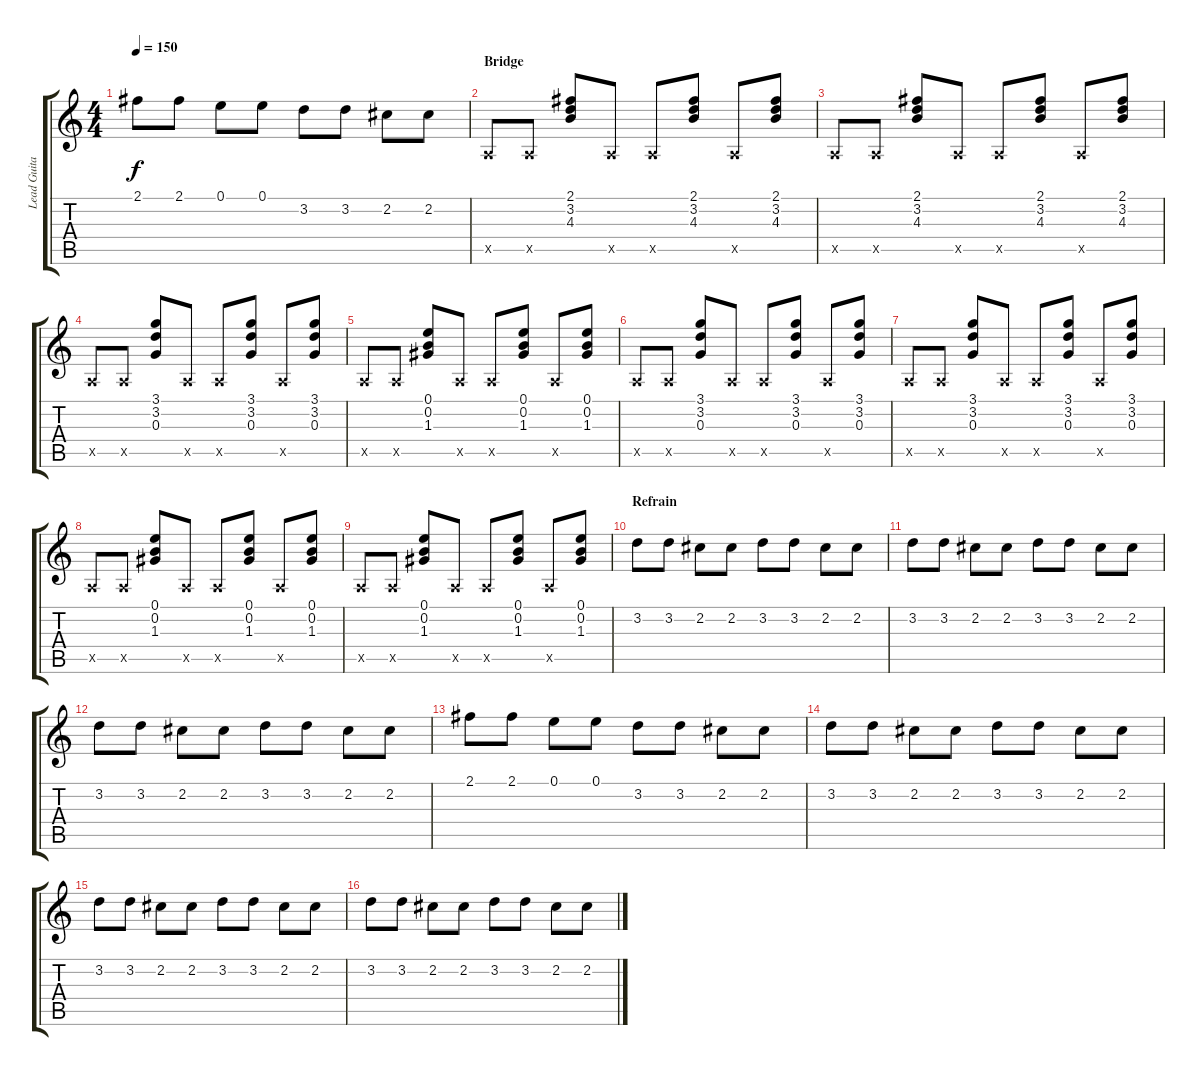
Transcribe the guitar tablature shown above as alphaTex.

\track ("Lead Guitar" "Lead Guita") {instrument distortionguitar}
\staff {score tabs}
\tuning (E4 B3 G3 D3 A2 E2) {hide}
\ts (4 4)
\tempo 150
\clef g2
\ks c
2.1.8{dy f} 2.1.8 0.1.8 0.1.8 3.2.8 3.2.8 2.2.8 2.2.8 |
\section ("" "Bridge")
0.5{x}.8 0.5{x}.8 (2.1 3.2 4.3).8 0.5{x}.8 0.5{x}.8 (2.1 3.2 4.3).8 0.5{x}.8 (2.1 3.2 4.3).8 |
0.5{x}.8 0.5{x}.8 (2.1 3.2 4.3).8 0.5{x}.8 0.5{x}.8 (2.1 3.2 4.3).8 0.5{x}.8 (2.1 3.2 4.3).8 |
0.5{x}.8 0.5{x}.8 (3.1 3.2 0.3).8 0.5{x}.8 0.5{x}.8 (3.1 3.2 0.3).8 0.5{x}.8 (3.1 3.2 0.3).8 |
0.5{x}.8 0.5{x}.8 (0.1 0.2 1.3).8 0.5{x}.8 0.5{x}.8 (0.1 0.2 1.3).8 0.5{x}.8 (0.1 0.2 1.3).8 |
0.5{x}.8 0.5{x}.8 (3.1 3.2 0.3).8 0.5{x}.8 0.5{x}.8 (3.1 3.2 0.3).8 0.5{x}.8 (3.1 3.2 0.3).8 |
0.5{x}.8 0.5{x}.8 (3.1 3.2 0.3).8 0.5{x}.8 0.5{x}.8 (3.1 3.2 0.3).8 0.5{x}.8 (3.1 3.2 0.3).8 |
0.5{x}.8 0.5{x}.8 (0.1 0.2 1.3).8 0.5{x}.8 0.5{x}.8 (0.1 0.2 1.3).8 0.5{x}.8 (0.1 0.2 1.3).8 |
0.5{x}.8 0.5{x}.8 (0.1 0.2 1.3).8 0.5{x}.8 0.5{x}.8 (0.1 0.2 1.3).8 0.5{x}.8 (0.1 0.2 1.3).8 |
\section ("" "Refrain")
3.2.8 3.2.8 2.2.8 2.2.8 3.2.8 3.2.8 2.2.8 2.2.8 |
3.2.8 3.2.8 2.2.8 2.2.8 3.2.8 3.2.8 2.2.8 2.2.8 |
3.2.8 3.2.8 2.2.8 2.2.8 3.2.8 3.2.8 2.2.8 2.2.8 |
2.1.8 2.1.8 0.1.8 0.1.8 3.2.8 3.2.8 2.2.8 2.2.8 |
3.2.8 3.2.8 2.2.8 2.2.8 3.2.8 3.2.8 2.2.8 2.2.8 |
3.2.8 3.2.8 2.2.8 2.2.8 3.2.8 3.2.8 2.2.8 2.2.8 |
3.2.8 3.2.8 2.2.8 2.2.8 3.2.8 3.2.8 2.2.8 2.2.8
